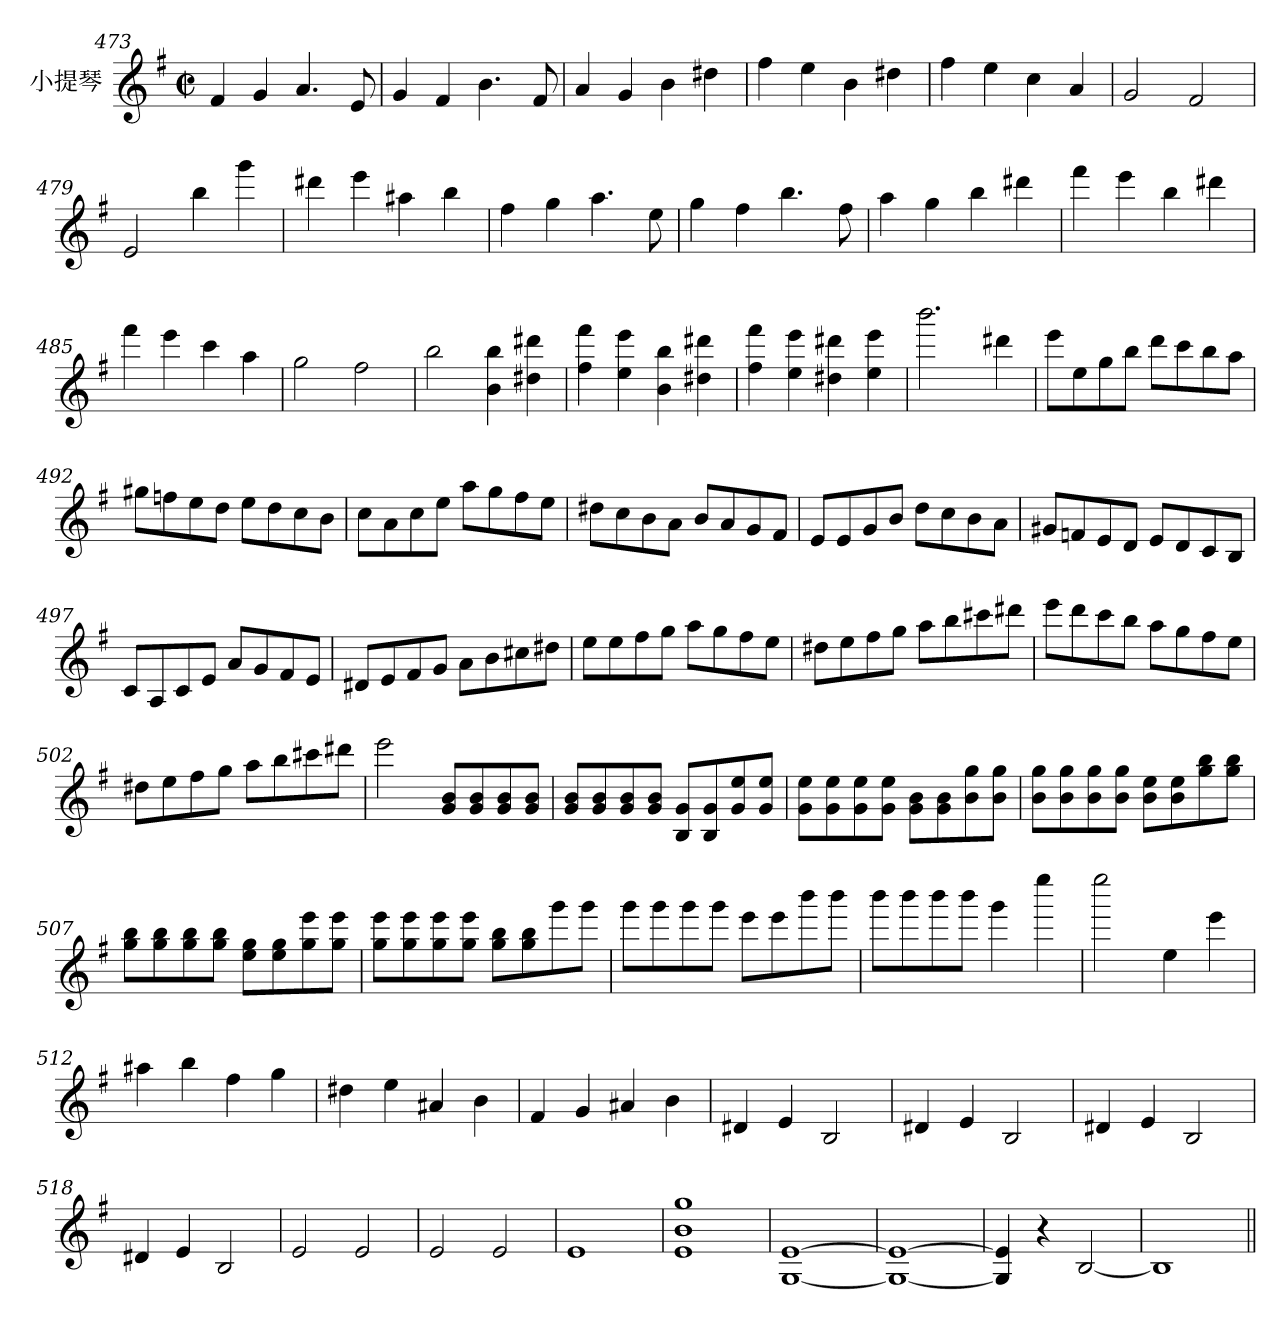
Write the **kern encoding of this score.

**kern
*part1
*staff1
*I"小提琴
*clefG2
*k[f#]
*M2/2
*met(c|)
=473
4f#/
4g/
4.a/
8e/
=474
4g/
4f#/
4.b\
8f#/
=475
4a/
4g/
4b\
4dd#X\
=476
4ff#\
4ee\
4b\
4dd#X\
=477
4ff#\
4ee\
4cc\
4a/
!!LO:LB:g=z
=478
2g/
2f#/
=479
2e/
4bb\
4ggg\
=480
4ddd#X\
4eee\
4aa#X\
4bb\
=481
4ff#\
4gg\
4.aa\
8ee\
=482
4gg\
4ff#\
4.bb\
8ff#\
=483
4aa\
4gg\
4bb\
4ddd#X\
=484
4fff#\
4eee\
4bb\
4ddd#X\
=485
4fff#\
4eee\
4ccc\
4aa\
=486
2gg\
2ff#\
!!LO:LB:g=z
=487
2bb\
4b\ 4bb\
4dd#X\ 4ddd#X\
=488
4ff#\ 4fff#\
4ee\ 4eee\
4b\ 4bb\
4dd#X\ 4ddd#X\
=489
4ff#\ 4fff#\
4ee\ 4eee\
4dd#X\ 4ddd#X\
4ee\ 4eee\
=490
2.bbb\
4ddd#X\
=491
*MM260
8eee\L
8ee\
8gg\
8bb\J
8ddd\L
8ccc\
8bb\
8aa\J
=492
8gg#X\L
8ffn\
8ee\
8dd\J
8ee\L
8dd\
8cc\
8b\J
=493
8cc\L
8a\
8cc\
8ee\J
8aa\L
8gg\
8ff#\
8ee\J
!!LO:LB:g=z
=494
8dd#X\L
8cc\
8b\
8a\J
8b/L
8a/
8g/
8f#/J
=495
8e/L
8e/
8g/
8b/J
8dd\L
8cc\
8b\
8a\J
=496
8g#X/L
8fn/
8e/
8d/J
8e/L
8d/
8c/
8B/J
=497
8c/L
8A/
8c/
8e/J
8a/L
8g/
8f#/
8e/J
=498
8d#X/L
8e/
8f#/
8g/J
8a\L
8b\
8cc#X\
8dd#X\J
=499
8ee\L
8ee\
8ff#\
8gg\J
8aa\L
8gg\
8ff#\
8ee\J
!!LO:LB:g=z
=500
8dd#X\L
8ee\
8ff#\
8gg\J
8aa\L
8bb\
8ccc#X\
8ddd#X\J
=501
8eee\L
8ddd\
8ccc\
8bb\J
8aa\L
8gg\
8ff#\
8ee\J
=502
8dd#X\L
8ee\
8ff#\
8gg\J
8aa\L
8bb\
8ccc#X\
8ddd#X\J
=503
2eee\
8g/ 8b/L
8g/ 8b/
8g/ 8b/
8g/ 8b/J
=504
8g/ 8b/L
8g/ 8b/
8g/ 8b/
8g/ 8b/J
8B/ 8g/L
8B/ 8g/
8g/ 8ee/
8g/ 8ee/J
=505
8g\ 8ee\L
8g\ 8ee\
8g\ 8ee\
8g\ 8ee\J
8g\ 8b\L
8g\ 8b\
8b\ 8gg\
8b\ 8gg\J
!!LO:LB:g=z
=506
8b\ 8gg\L
8b\ 8gg\
8b\ 8gg\
8b\ 8gg\J
8b\ 8ee\L
8b\ 8ee\
8gg\ 8bb\
8gg\ 8bb\J
=507
8gg\ 8bb\L
8gg\ 8bb\
8gg\ 8bb\
8gg\ 8bb\J
8ee\ 8gg\L
8ee\ 8gg\
8gg\ 8eee\
8gg\ 8eee\J
=508
8gg\ 8eee\L
8gg\ 8eee\
8gg\ 8eee\
8gg\ 8eee\J
8gg\ 8bb\L
8gg\ 8bb\
8ggg\
8ggg\J
=509
8ggg\L
8ggg\
8ggg\
8ggg\J
8eee\L
8eee\
8bbb\
8bbb\J
=510
8bbb\L
8bbb\
8bbb\
8bbb\J
4ggg\
4eeee\
=511
2eeee\
4ee\
4eee\
=512
4aa#X\
4bb\
4ff#\
4gg\
!!LO:PB:g=z
=513
4dd#X\
4ee\
4a#X/
4b\
=514
4f#/
4g/
4a#X/
4b\
=515
4d#X/
4e/
2B/
=516
4d#X/
4e/
2B/
=517
4d#X/
4e/
2B/
=518
4d#X/
4e/
2B/
=519
2e/
2e/
=520
2e/
2e/
=521
1e
=522
1e 1b 1gg
=523
[1G [1e
=524
1G_ 1e_
=525
4G/] 4e/]
4r
[2B/
=526
1B]
=||
*-
